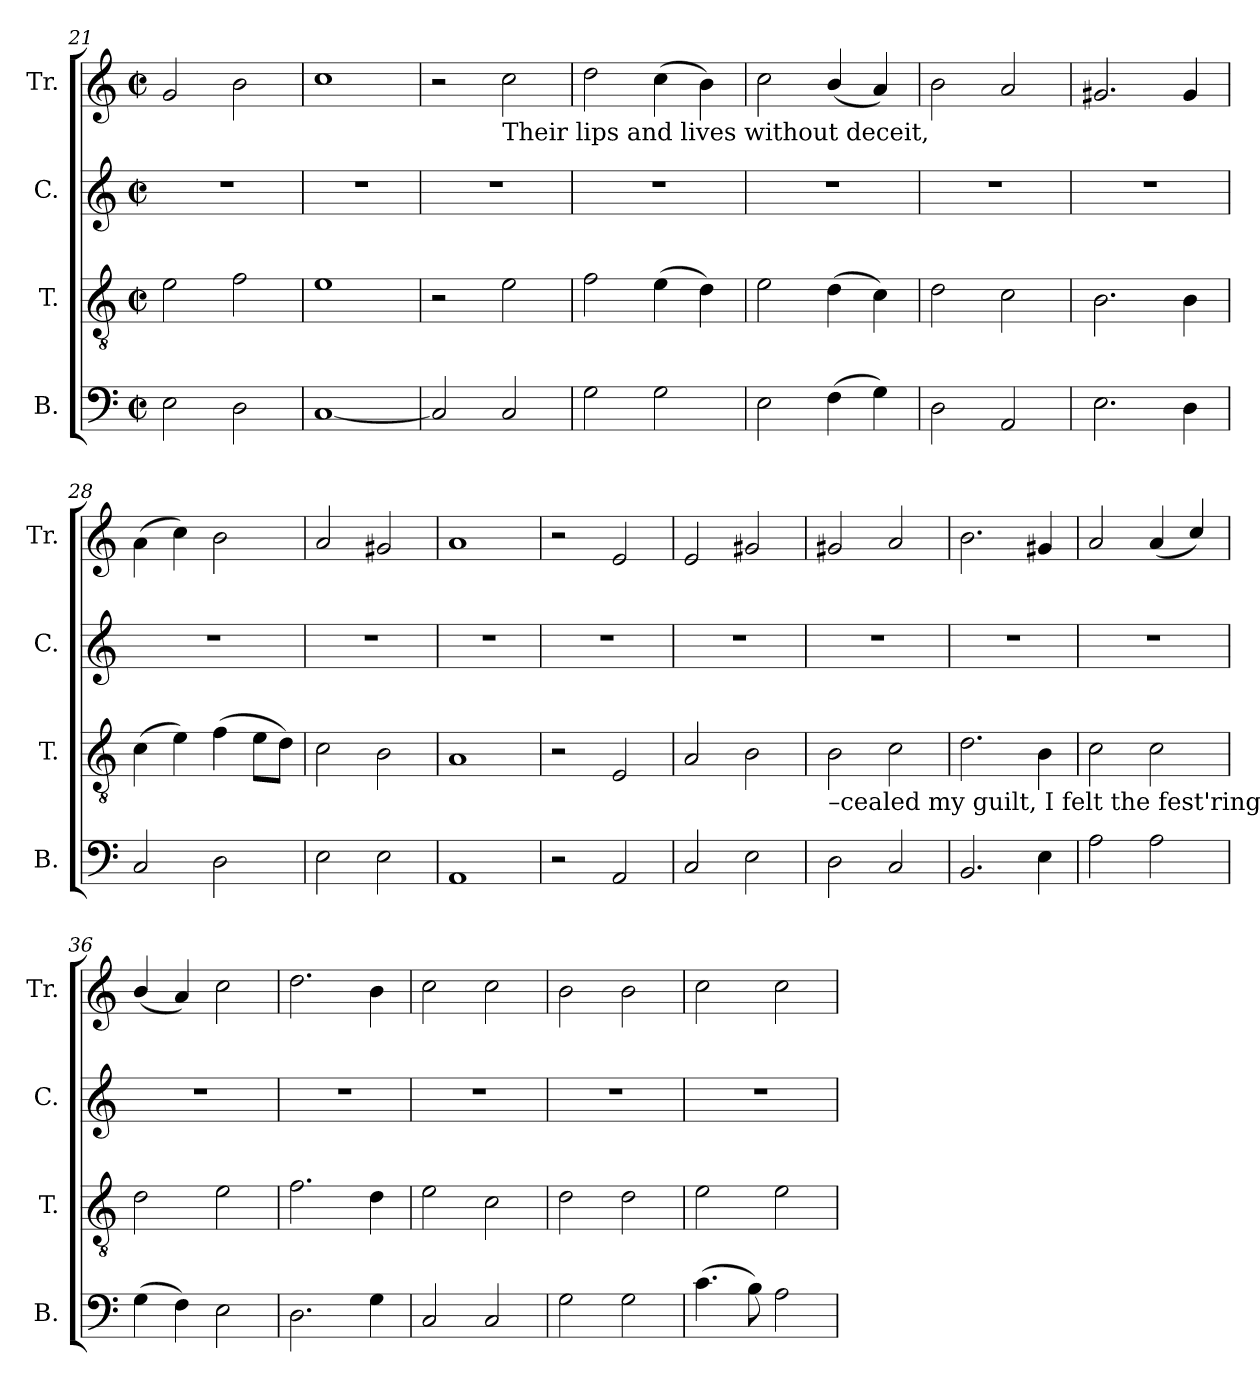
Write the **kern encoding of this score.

**kern	**kern	**kern	**kern
*part4	*part3	*part2	*part1
*staff4	*staff3	*staff2	*staff1
*I"B.	*I"T.	*I"C.	*I"Tr.
*I'B.	*I'T.	*I'C.	*I'Tr.
*clefF4	*clefGv2	*clefG2	*clefG2
*k[]	*k[]	*k[]	*k[]
*M2/2	*M2/2	*M2/2	*M2/2
*met(c|)	*met(c|)	*met(c|)	*met(c|)
=21	=21	=21	=21
2E\	2e\	1r	2g/
2D\	2f\	.	2b\
=22	=22	=22	=22
[1C	1e	1r	1cc
=23	=23	=23	=23
2C/]	2r	1r	2r
!	!	!	!LO:TX:b:t=Their lips and lives without deceit,
2C/	2e\	.	2cc\
=24	=24	=24	=24
2G\	2f\	1r	2dd\
2G\	(4e\	.	(4cc\
.	4d\)	.	4b\)
=25	=25	=25	=25
2E\	2e\	1r	2cc\
(4F\	(4d\	.	(4b/
4G\)	4c\)	.	4a/)
=26	=26	=26	=26
2D\	2d\	1r	2b\
2AA/	2c\	.	2a/
=27	=27	=27	=27
2.E\	2.B\	1r	2.g#X/
4D\	4B\	.	4g#/
=28	=28	=28	=28
2C/	(4c\	1r	(>4a\
.	4e\)	.	4cc\)
2D\	(4f\	.	2b\
.	8e\L	.	.
.	8d\J)	.	.
=29	=29	=29	=29
2E\	2c\	1r	2a/
2E\	2B\	.	2g#X/
=30	=30	=30	=30
1AA	1A	1r	1a
=31	=31	=31	=31
2r	2r	1r	2r
2AA/	2E/	.	2e/
=32	=32	=32	=32
2C/	2A/	1r	2e/
2E\	2B\	.	2g#X/
!!LO:LB:g=z
=33	=33	=33	=33
!	!LO:TX:b:t=–cealed my guilt, I felt the fest'ring wound; Till  I  confessed my sins to thee, And  ready  pardon  found.         Let sin–ners learn to pray,  Let	!	!
2D\	2B\	1r	2g#X/
2C/	2c\	.	2a/
=34	=34	=34	=34
2.BB/	2.d\	1r	2.b\
4E\	4B\	.	4g#X/
=35	=35	=35	=35
2A\	2c\	1r	2a/
2A\	2c\	.	(4a/
.	.	.	4cc/)
=36	=36	=36	=36
(4G\	2d\	1r	(4b/
4F\)	.	.	4a/)
2E\	2e\	.	2cc\
=37	=37	=37	=37
2.D\	2.f\	1r	2.dd\
4G\	4d\	.	4b\
=38	=38	=38	=38
2C/	2e\	1r	2cc\
2C/	2c\	.	2cc\
=39	=39	=39	=39
2G\	2d\	1r	2b\
2G\	2d\	.	2b\
=40	=40	=40	=40
(4.c\	2e\	1r	2cc\
8B\)	.	.	.
2A\	2e\	.	2cc\
=	=	=	=
*-	*-	*-	*-
